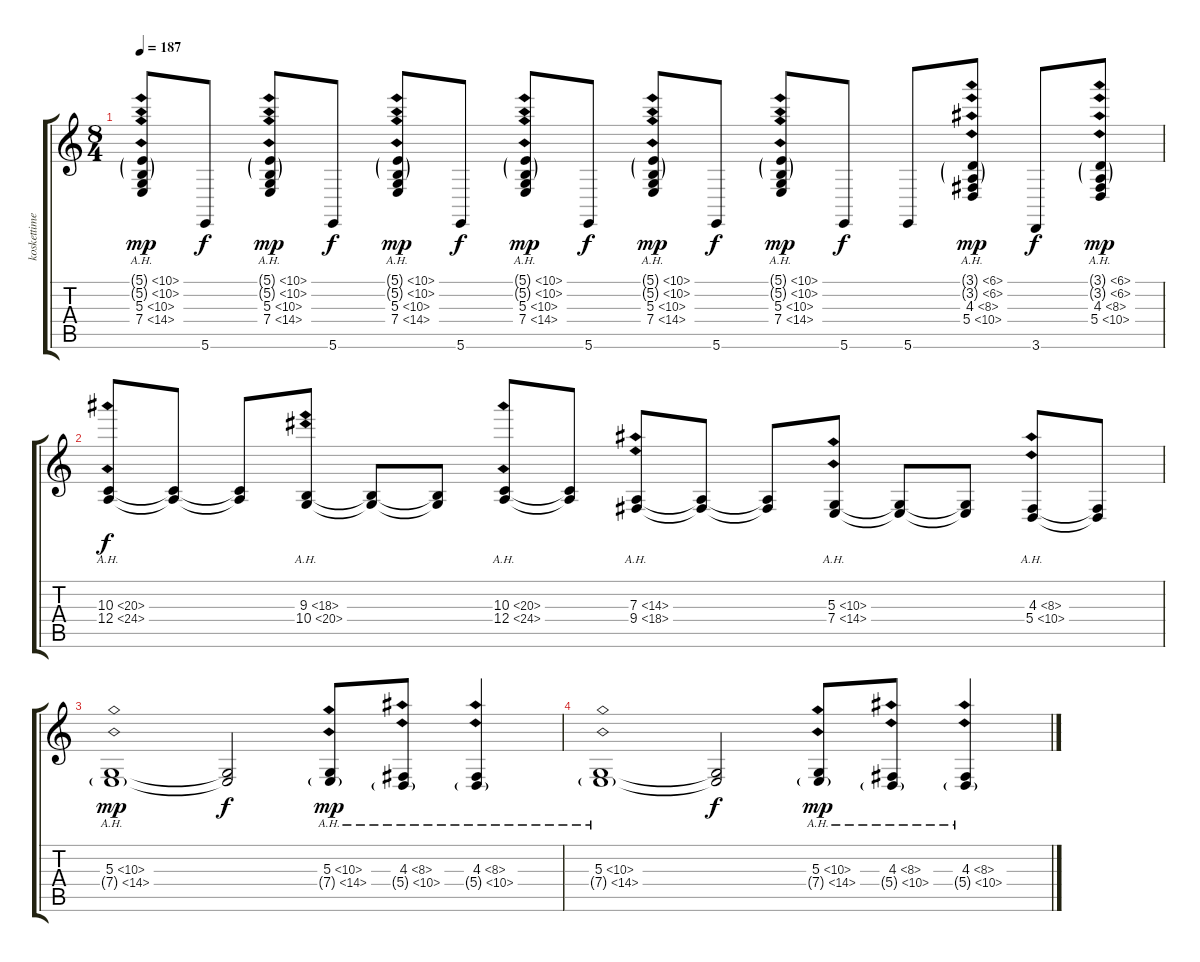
\track ("koskettimet 1" "koskettime") {instrument stringensemble1}
\staff {score tabs}
\tuning (B3 Gb3 D3 A2 E2 B1) {hide}
\ts (8 4)
\tempo 187
\clef g2
\ks c
(5.1{ah 5 g} 5.2{ah 5 g} 5.3{ah 5} 7.4{ah 7}).8{dy mp} 5.6.8{dy f} (5.1{ah 5 g} 5.2{ah 5 g} 5.3{ah 5} 7.4{ah 7}).8{dy mp} 5.6.8{dy f} (5.1{ah 5 g} 5.2{ah 5 g} 5.3{ah 5} 7.4{ah 7}).8{dy mp} 5.6.8{dy f} (5.1{ah 5 g} 5.2{ah 5 g} 5.3{ah 5} 7.4{ah 7}).8{dy mp} 5.6.8{dy f} (5.1{ah 5 g} 5.2{ah 5 g} 5.3{ah 5} 7.4{ah 7}).8{dy mp} 5.6.8{dy f} (5.1{ah 5 g} 5.2{ah 5 g} 5.3{ah 5} 7.4{ah 7}).8{dy mp} 5.6.8{dy f} 5.6.8 (3.1{ah 3 g} 3.2{ah 3 g} 4.3{ah 4} 5.4{ah 5}).8{dy mp} 3.6.8{dy f} (3.1{ah 3 g} 3.2{ah 3 g} 4.3{ah 4} 5.4{ah 5}).8{dy mp} |
(10.3{ah 10} 12.4{ah 12}).8{dy f} (10.3{t} 12.4{t}).8 (10.3{t} 12.4{t}).8 (9.3{ah 9} 10.4{ah 10}).8 (9.3{t} 10.4{t}).8 (9.3{t} 10.4{t}).8 (10.3{ah 10} 12.4{ah 12}).8 (10.3{t} 12.4{t}).8 (7.3{ah 7} 9.4{ah 9}).8 (7.3{t} 9.4{t}).8 (7.3{t} 9.4{t}).8 (5.3{ah 5} 7.4{ah 7}).8 (5.3{t} 7.4{t}).8 (5.3{t} 7.4{t}).8 (4.3{ah 4} 5.4{ah 5}).8 (4.3{t} 5.4{t}).8 |
(5.3{ah 5} 7.4{ah 7 g}).1{dy mp} (5.3{t} 7.4{t}).2{dy f} (5.3{ah 5} 7.4{ah 7 g}).8{dy mp} (4.3{ah 4} 5.4{ah 5 g}).8 (4.3{ah 4} 5.4{ah 5 g}).4 |
(5.3{ah 5} 7.4{ah 7 g}).1 (5.3{t} 7.4{t}).2{dy f} (5.3{ah 5} 7.4{ah 7 g}).8{dy mp} (4.3{ah 4} 5.4{ah 5 g}).8 (4.3{ah 4} 5.4{ah 5 g}).4
